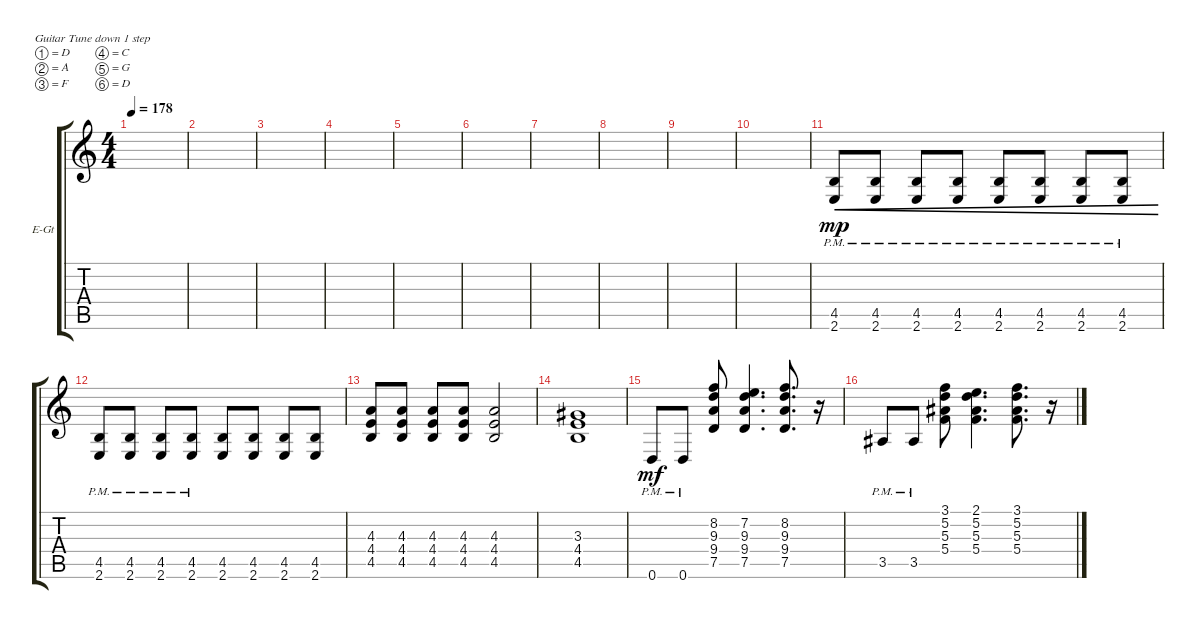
\defaultSystemsLayout 4
\bracketExtendMode groupsimilarinstruments
\firstSystemTrackNameOrientation horizontal
\otherSystemsTrackNameOrientation horizontal
\track ("Rithm Guitar 2" "E-Gt") {instrument distortionguitar}
\staff {score tabs}
\tuning (D4 A3 F3 C3 G2 D2)
\ts (4 4)
\tempo 178
\clef g2
\scale
0.333333
\ks c
|
\scale
0.333333 |
\scale
0.333333 |
\scale
0.333333 |
\scale
0.333333 |
\scale
0.333333 |
\scale
0.333333 |
\scale
0.333333 |
\scale
0.333333 |
\scale
0.333333 |
\scale
0.333333 (2.6{pm} 4.5{pm}).8{cre dy mp} (2.6{pm} 4.5{pm}).8{cre} (2.6{pm} 4.5{pm}).8{cre} (2.6{pm} 4.5{pm}).8{cre} (2.6{pm} 4.5{pm}).8{cre} (2.6{pm} 4.5{pm}).8{cre} (2.6{pm} 4.5{pm}).8{cre} (2.6{pm} 4.5{pm}).8{cre} |
\scale
0.333333 (2.6{pm} 4.5{pm}).8 (2.6{pm} 4.5{pm}).8 (2.6{pm} 4.5{pm}).8 (2.6{pm} 4.5{pm}).8 (2.6 4.5).8 (2.6 4.5).8 (2.6 4.5).8 (2.6 4.5).8 |
\scale
0.333333 (4.5 4.4 4.3).8 (4.3 4.4 4.5).8 (4.5 4.4 4.3).8 (4.3 4.4 4.5).8 (4.5 4.4 4.3).2 |
\scale
0.333333 (4.5 4.4 3.3).1 |
\scale
0.333333 0.6{pm}.8{dy mf} 0.6{pm}.8 (9.4 8.2 9.3 7.5).8 (7.2 9.3 9.4 7.5).4{d} (8.2 9.4 9.3 7.5).8{d} r.16 |
\scale
0.333333 3.5{pm}.8 3.5{pm}.8 (3.1 5.2 5.3 5.4).8 (2.1 5.2 5.3 5.4).4{d} (3.1 5.2 5.3 5.4).8{d} r.16
